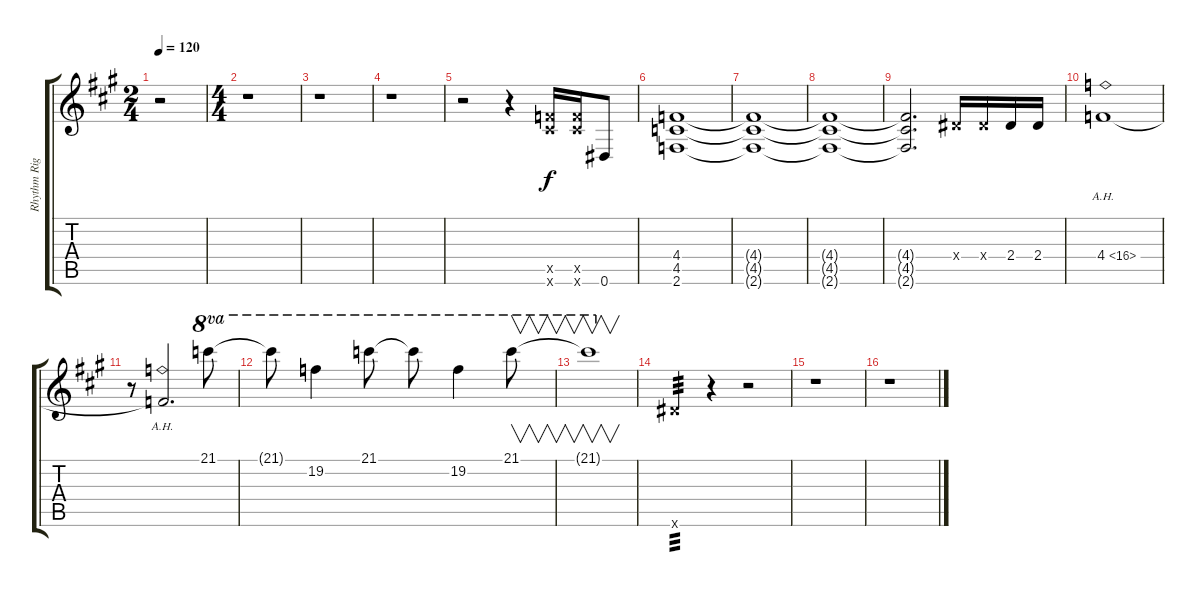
\track ("Rhythm Right" "Rhythm Rig") {instrument distortionguitar}
\staff {score tabs}
\tuning (Eb4 Bb3 Gb3 Db3 Ab2 Eb2) {hide}
\ts (2 4)
\tempo 120
\clef g2
\ks a
r.2{dy f instrument distortionguitar} |
\ts (4 4)
r.1 |
r.1 |
r.1 |
r.2 r.4 (9.5{x} 10.6{x}).16 (9.5{x} 10.6{x}).16 0.6.8 |
(4.4 4.5 2.6).1 |
(4.4{t} 4.5{t} 2.6{t}).1 |
(4.4{t} 4.5{t} 2.6{t}).1 |
(4.4{t} 4.5{t} 2.6{t}).2{d} 2.4{x}.16 2.4{x}.16 2.4.16 2.4.16 |
4.4{ah 12}.1 |
r.8 4.4{ah 12 t}.2{d} 21.1.8{ot 8va} |
21.1{t}.8{ot 8va} 19.2.4{ot 8va} 21.1.8{ot 8va} 21.1{t}.8{ot 8va} 19.2.4{ot 8va} 21.1.8{v ot 8va} |
21.1{t}.1{v ot 8va} |
12.6{x}.4{tp 3} r.4 r.2 |
r.1 |
r.1
